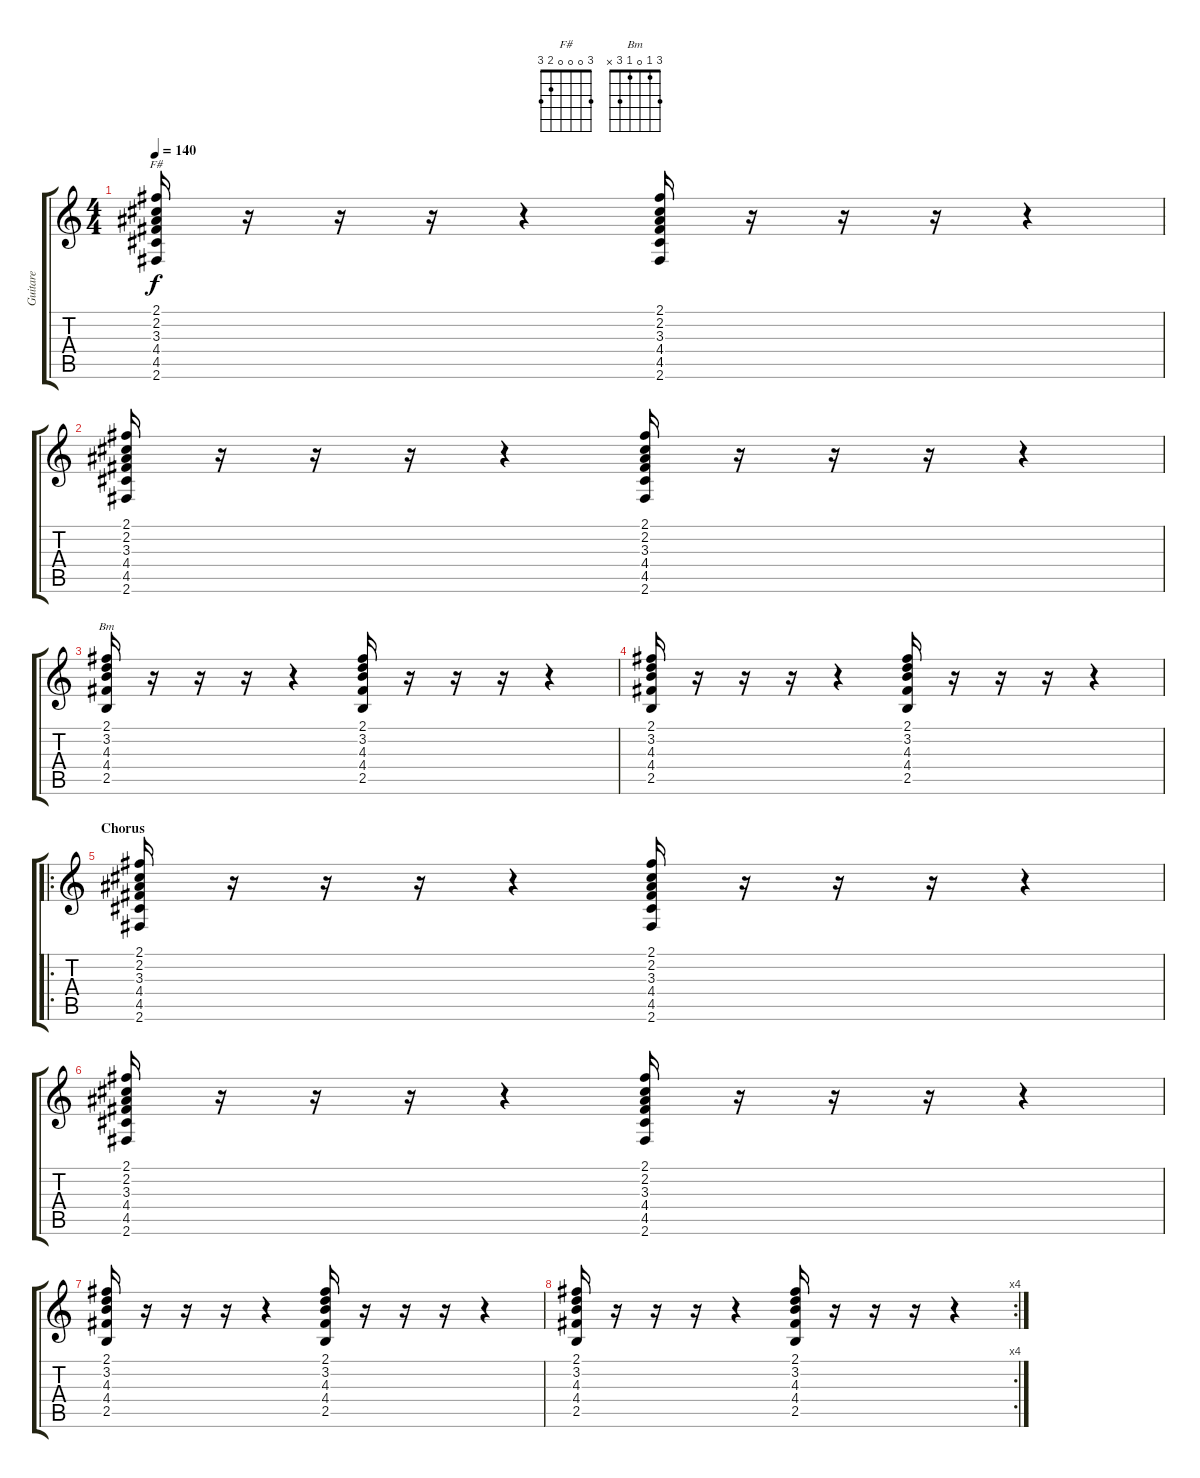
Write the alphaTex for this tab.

\track ("Guitare" "Guitare") {instrument acousticguitarnylon}
\staff {score tabs}
\tuning (E4 B3 G3 D3 A2 E2) {hide}
\chord ("F#" 3 0 0 0 2 3)
\chord ("Bm" 3 1 0 1 3 x)
\ts (4 4)
\tempo 140
\clef g2
\ks c
(2.1 2.2 3.3 4.4 4.5 2.6).16{ch "F#" dy f} r.16 r.16 r.16 r.4 (2.1 2.2 3.3 4.4 4.5 2.6).16 r.16 r.16 r.16 r.4 |
(2.1 2.2 3.3 4.4 4.5 2.6).16 r.16 r.16 r.16 r.4 (2.1 2.2 3.3 4.4 4.5 2.6).16 r.16 r.16 r.16 r.4 |
(2.1 3.2 4.3 4.4 2.5).16{ch "Bm"} r.16 r.16 r.16 r.4 (2.1 3.2 4.3 4.4 2.5).16 r.16 r.16 r.16 r.4 |
(2.1 3.2 4.3 4.4 2.5).16 r.16 r.16 r.16 r.4 (2.1 3.2 4.3 4.4 2.5).16 r.16 r.16 r.16 r.4 |
\ro
\section ("" "Chorus")
(2.1 2.2 3.3 4.4 4.5 2.6).16 r.16 r.16 r.16 r.4 (2.1 2.2 3.3 4.4 4.5 2.6).16 r.16 r.16 r.16 r.4 |
(2.1 2.2 3.3 4.4 4.5 2.6).16 r.16 r.16 r.16 r.4 (2.1 2.2 3.3 4.4 4.5 2.6).16 r.16 r.16 r.16 r.4 |
(2.1 3.2 4.3 4.4 2.5).16 r.16 r.16 r.16 r.4 (2.1 3.2 4.3 4.4 2.5).16 r.16 r.16 r.16 r.4 |
\rc 4
(2.1 3.2 4.3 4.4 2.5).16 r.16 r.16 r.16 r.4 (2.1 3.2 4.3 4.4 2.5).16 r.16 r.16 r.16 r.4
